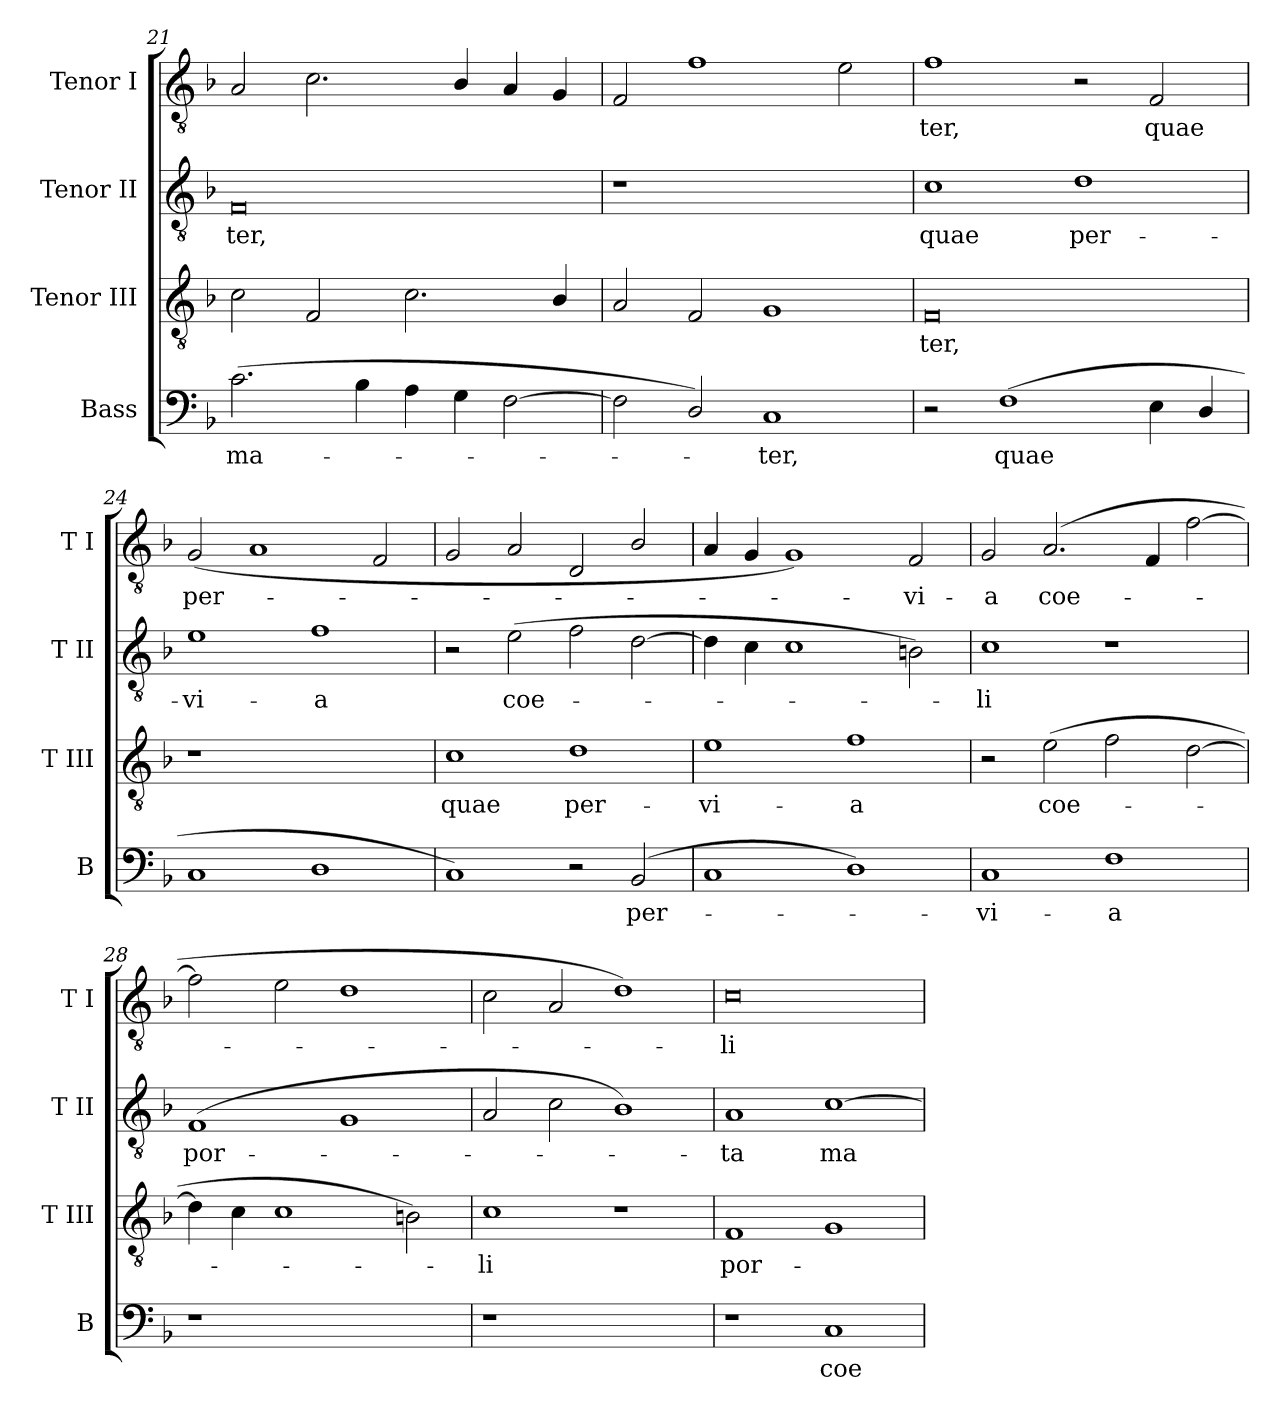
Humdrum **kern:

**kern	**text	**kern	**text	**kern	**text	**kern	**text
*part4	*part4	*part3	*part3	*part2	*part2	*part1	*part1
*staff4	*staff4	*staff3	*staff3	*staff2	*staff2	*staff1	*staff1
*I"Bass	*	*I"Tenor III	*	*I"Tenor II	*	*I"Tenor I	*
*I'B	*	*I'T III	*	*I'T II	*	*I'T I	*
!!LO:LB:g=z
*clefF4	*	*clefGv2	*	*clefGv2	*	*clefGv2	*
*k[b-]	*	*k[b-]	*	*k[b-]	*	*k[b-]	*
*F:	*	*F:	*	*F:	*	*F:	*
=21	=21	=21	=21	=21	=21	=21	=21
!	!LO:LY:b	!	!	!	!LO:LY:b	!	!
(>2.c\	ma-	2c\	.	0F	ter,	2A/	.
.	.	2F/	.	.	.	2.c\	.
4B-\	.	.	.	.	.	.	.
4A\	.	2.c\	.	.	.	.	.
4G\	.	.	.	.	.	4B-/	.
[2F\	.	.	.	.	.	4A/	.
.	.	4B-/	.	.	.	4G/	.
!!LO:PB:g=z
=22	=22	=22	=22	=22	=22	=22	=22
2F\]	.	2A/	.	1r	.	2F/	.
2D/)	.	2F/	.	.	.	1f	.
!	!LO:LY:b	!	!	!	!	!	!
1C	ter,	1G	.	1ryy	.	.	.
.	.	.	.	.	.	2e\	.
=23	=23	=23	=23	=23	=23	=23	=23
!	!	!	!LO:LY:b	!	!LO:LY:b	!	!LO:LY:b
2r	.	0F	ter,	1c	quae	1f	ter,
!	!LO:LY:b	!	!	!	!	!	!
(>1F	quae	.	.	.	.	.	.
!	!	!	!	!	!LO:LY:b	!	!
.	.	.	.	1d	per-	2r	.
!	!	!	!	!	!	!	!LO:LY:b
4E\	.	.	.	.	.	2F/	quae
4D/	.	.	.	.	.	.	.
=24	=24	=24	=24	=24	=24	=24	=24
!	!	!	!	!	!LO:LY:b	!	!LO:LY:b
1C	.	1r	.	1e	-vi-	(<2G/	per-
.	.	.	.	.	.	1A	.
!	!	!	!	!	!LO:LY:b	!	!
1D	.	1ryy	.	1f	-a	.	.
.	.	.	.	.	.	2F/	.
=25	=25	=25	=25	=25	=25	=25	=25
!	!	!	!LO:LY:b	!	!	!	!
1C)	.	1c	quae	2r	.	2G/	.
!	!	!	!	!	!LO:LY:b	!	!
.	.	.	.	(>2e\	coe-	2A/	.
!	!	!	!LO:LY:b	!	!	!	!
2r	.	1d	per-	2f\	.	2D/	.
!	!LO:LY:b	!	!	!	!	!	!
(<2BB-/	per-	.	.	[2d\	.	2B-/	.
=26	=26	=26	=26	=26	=26	=26	=26
!	!	!	!LO:LY:b	!	!	!	!
1C	.	1e	-vi-	4d\]	.	4A/	.
.	.	.	.	4c\	.	4G/	.
.	.	.	.	1c	.	1G)	.
!	!	!	!LO:LY:b	!	!	!	!
1D)	.	1f	-a	.	.	.	.
!	!	!	!	!	!	!	!LO:LY:b
.	.	.	.	2Bn\)	.	2F/	vi-
=27	=27	=27	=27	=27	=27	=27	=27
!	!LO:LY:b	!	!	!	!LO:LY:b	!	!LO:LY:b
1C	vi-	2r	.	1c	li	2G/	-a
!	!	!	!LO:LY:b	!	!	!	!LO:LY:b
.	.	(>2e\	coe-	.	.	(>2.A/	coe-
!	!LO:LY:b	!	!	!	!	!	!
1F	-a	2f\	.	1r	.	.	.
.	.	.	.	.	.	4F/	.
.	.	[2d\	.	.	.	[2f\	.
=28	=28	=28	=28	=28	=28	=28	=28
!	!	!	!	!	!LO:LY:b	!	!
1r	.	4d\]	.	(<1F	por-	2f\]	.
.	.	4c\	.	.	.	.	.
.	.	1c	.	.	.	2e\	.
1ryy	.	.	.	1G	.	1d	.
.	.	2Bn\)	.	.	.	.	.
!!LO:LB:g=z
=29	=29	=29	=29	=29	=29	=29	=29
!	!	!	!LO:LY:b	!	!	!	!
1r	.	1c	li	2A/	.	2c\	.
.	.	.	.	2c\	.	2A/	.
1ryy	.	1r	.	1B-)	.	1d)	.
=30	=30	=30	=30	=30	=30	=30	=30
!	!	!	!LO:LY:b	!	!LO:LY:b	!	!LO:LY:b
1r	.	1F	por-	1A	ta	0c	li
!	!LO:LY:b	!	!	!	!LO:LY:b	!	!
1C	coe-	1G	.	[1c	ma-	.	.
=	=	=	=	=	=	=	=
*-	*-	*-	*-	*-	*-	*-	*-
